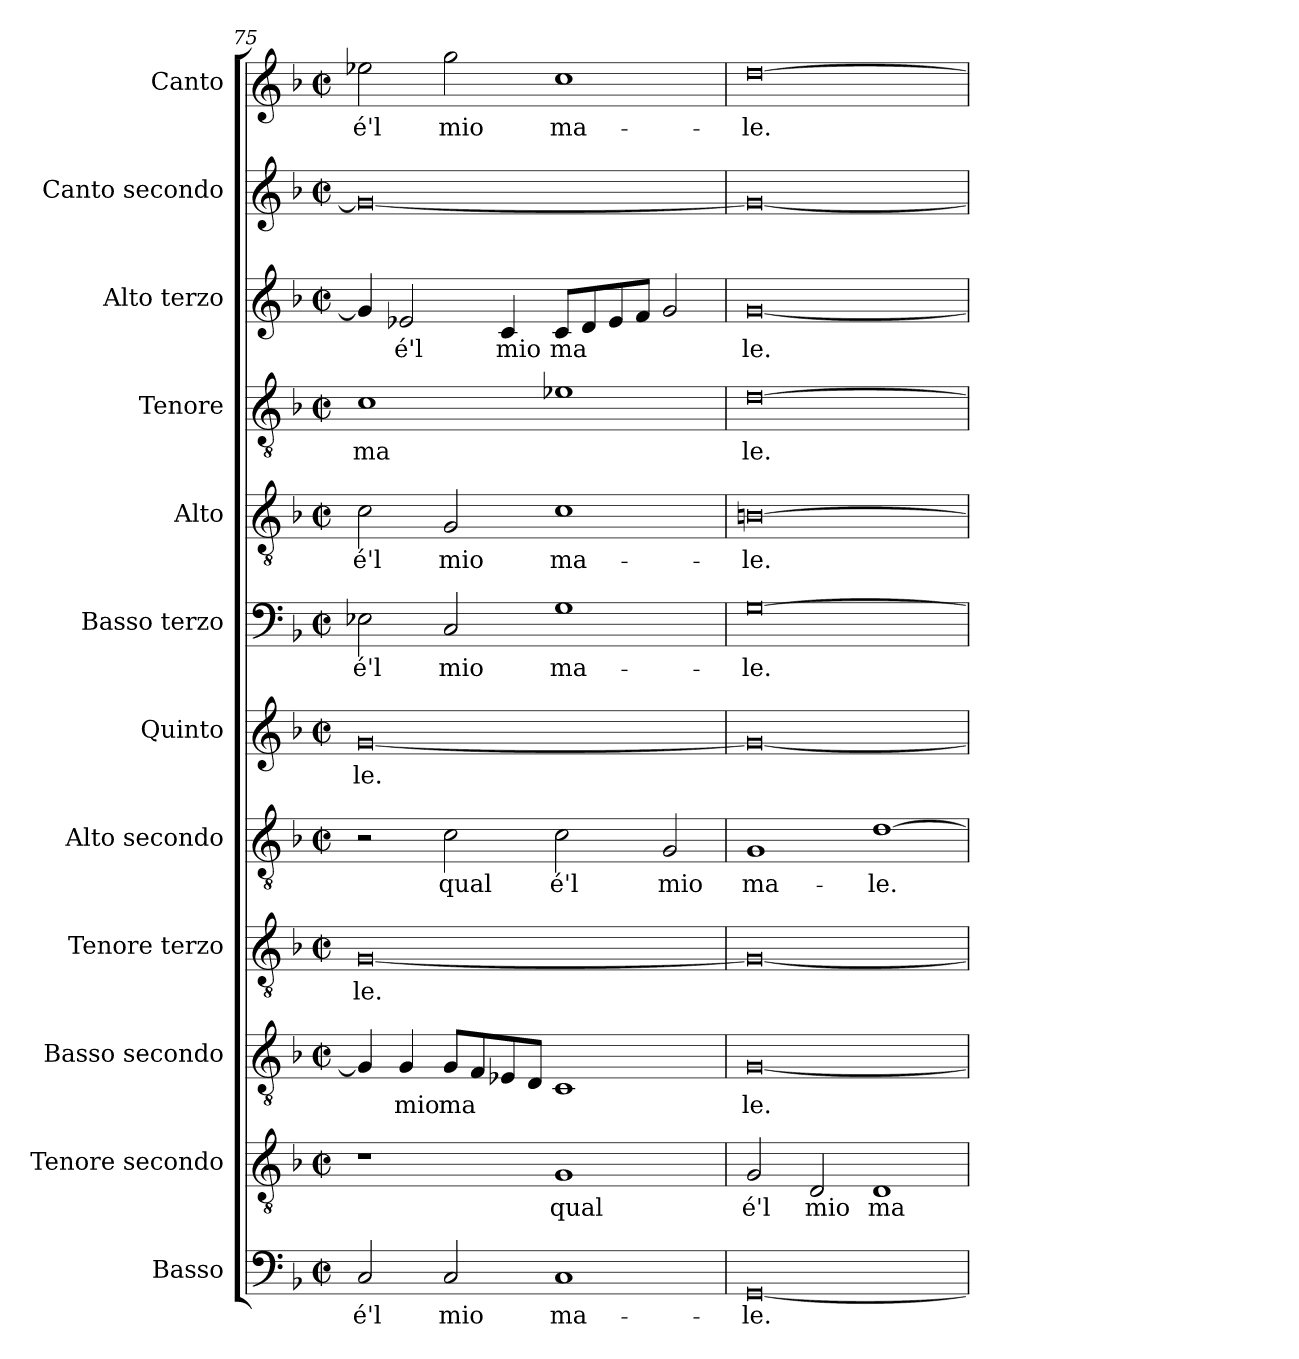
**kern	**text	**kern	**text	**kern	**text	**kern	**text	**kern	**text	**kern	**text	**kern	**text	**kern	**text	**kern	**text	**kern	**text	**kern	**text	**kern	**text
*part12	*part12	*part11	*part11	*part10	*part10	*part9	*part9	*part8	*part8	*part7	*part7	*part6	*part6	*part5	*part5	*part4	*part4	*part3	*part3	*part2	*part2	*part1	*part1
*staff12	*staff12	*staff11	*staff11	*staff10	*staff10	*staff9	*staff9	*staff8	*staff8	*staff7	*staff7	*staff6	*staff6	*staff5	*staff5	*staff4	*staff4	*staff3	*staff3	*staff2	*staff2	*staff1	*staff1
*I"Basso	*	*I"Tenore secondo	*	*I"Basso secondo	*	*I"Tenore terzo	*	*I"Alto secondo	*	*I"Quinto	*	*I"Basso terzo	*	*I"Alto	*	*I"Tenore	*	*I"Alto terzo	*	*I"Canto secondo	*	*I"Canto	*
*	*	*	*	*	*	*	*	*	*	*I'Q	*	*	*	*	*	*	*	*	*	*	*	*	*
*clefF4	*	*clefGv2	*	*clefGv2	*	*clefGv2	*	*clefGv2	*	*clefG2	*	*clefF4	*	*clefGv2	*	*clefGv2	*	*clefG2	*	*clefG2	*	*clefG2	*
*k[b-]	*	*k[b-]	*	*k[b-]	*	*k[b-]	*	*k[b-]	*	*k[b-]	*	*k[b-]	*	*k[b-]	*	*k[b-]	*	*k[b-]	*	*k[b-]	*	*k[b-]	*
*F:	*	*F:	*	*F:	*	*F:	*	*F:	*	*F:	*	*F:	*	*F:	*	*F:	*	*F:	*	*F:	*	*F:	*
*M2/2	*	*M2/2	*	*M2/2	*	*M2/2	*	*M2/2	*	*M2/2	*	*M2/2	*	*M2/2	*	*M2/2	*	*M2/2	*	*M2/2	*	*M2/2	*
*met(c|)	*	*met(c|)	*	*met(c|)	*	*met(c|)	*	*met(c|)	*	*met(c|)	*	*met(c|)	*	*met(c|)	*	*met(c|)	*	*met(c|)	*	*met(c|)	*	*met(c|)	*
=75	=75	=75	=75	=75	=75	=75	=75	=75	=75	=75	=75	=75	=75	=75	=75	=75	=75	=75	=75	=75	=75	=75	=75
!	!LO:LY:b:cj	!	!	!	!LO:LY:b:cj	!	!LO:LY:b:cj	!	!	!	!LO:LY:b:cj	!	!LO:LY:b:rj	!	!LO:LY:b:rj	!	!LO:LY:b:rj	!	!LO:LY:b:rj	!	!LO:LY:b:rj	!	!LO:LY:b:cj
2C/	é'l	1r	.	4G/]	.	[<0G	-le.	2r	.	[<0g	-le.	2E-X\	é'l	2c\	é'l	1c	ma-	4g/]	.	0g_<	.	2ee-X\	é'l
!	!	!	!	!	!LO:LY:b:cj	!	!	!	!	!	!	!	!	!	!	!	!	!	!LO:LY:b:rj	!	!	!	!
.	.	.	.	4G/	mio	.	.	.	.	.	.	.	.	.	.	.	.	2e-X/	é'l	.	.	.	.
!	!LO:LY:b:cj	!	!	!	!LO:LY:b:cj	!	!	!	!LO:LY:b:cj	!	!	!	!LO:LY:b:rj	!	!LO:LY:b:rj	!	!	!	!	!	!	!	!LO:LY:b:cj
2C/	mio	.	.	8G/L	ma-	.	.	2c\	qual	.	.	2C/	mio	2G/	mio	.	.	.	.	.	.	2gg\	mio
!	!	!	!	!	!LO:LY:b:cj	!	!	!	!	!	!	!	!	!	!	!	!	!	!	!	!	!	!
.	.	.	.	8F/	--	.	.	.	.	.	.	.	.	.	.	.	.	.	.	.	.	.	.
!	!	!	!	!	!LO:LY:b:cj	!	!	!	!	!	!	!	!	!	!	!	!	!	!LO:LY:b:rj	!	!	!	!
.	.	.	.	8E-X/	--	.	.	.	.	.	.	.	.	.	.	.	.	4c/	mio	.	.	.	.
!	!	!	!	!	!LO:LY:b:cj	!	!	!	!	!	!	!	!	!	!	!	!	!	!	!	!	!	!
.	.	.	.	8D/J	--	.	.	.	.	.	.	.	.	.	.	.	.	.	.	.	.	.	.
!	!LO:LY:b:cj	!	!LO:LY:b:cj	!	!LO:LY:b:cj	!	!	!	!LO:LY:b:cj	!	!	!	!LO:LY:b:rj	!	!LO:LY:b:rj	!	!LO:LY:b:rj	!	!LO:LY:b:rj	!	!	!	!LO:LY:b:cj
1C	ma-	1G	qual	1C	--	.	.	2c\	é'l	.	.	1G	ma-	1c	ma-	1e-X	--	8c/L	ma-	.	.	1cc	ma-
!	!	!	!	!	!	!	!	!	!	!	!	!	!	!	!	!	!	!	!LO:LY:b:rj	!	!	!	!
.	.	.	.	.	.	.	.	.	.	.	.	.	.	.	.	.	.	8d/	--	.	.	.	.
!	!	!	!	!	!	!	!	!	!	!	!	!	!	!	!	!	!	!	!LO:LY:b:rj	!	!	!	!
.	.	.	.	.	.	.	.	.	.	.	.	.	.	.	.	.	.	8e-/	--	.	.	.	.
!	!	!	!	!	!	!	!	!	!	!	!	!	!	!	!	!	!	!	!LO:LY:b:rj	!	!	!	!
.	.	.	.	.	.	.	.	.	.	.	.	.	.	.	.	.	.	8f/J	--	.	.	.	.
!	!	!	!	!	!	!	!	!	!LO:LY:b:cj	!	!	!	!	!	!	!	!	!	!LO:LY:b:rj	!	!	!	!
.	.	.	.	.	.	.	.	2G/	mio	.	.	.	.	.	.	.	.	2g/	--	.	.	.	.
=76	=76	=76	=76	=76	=76	=76	=76	=76	=76	=76	=76	=76	=76	=76	=76	=76	=76	=76	=76	=76	=76	=76	=76
!	!LO:LY:b:cj	!	!LO:LY:b:cj	!	!LO:LY:b:cj	!	!LO:LY:b:cj	!	!LO:LY:b:cj	!	!LO:LY:b:cj	!	!LO:LY:b:rj	!	!LO:LY:b:rj	!	!LO:LY:b:rj	!	!LO:LY:b:rj	!	!LO:LY:b:rj	!	!LO:LY:b:cj
[<0GG	-le.	2G/	é'l	[<0G	-le.	0G_<	.	1G	ma-	0g_<	.	[>0G	-le.	[>0Bn	-le.	[>0d	-le.	[<0g	-le.	0g_<	.	[>0dd	-le.
!	!	!	!LO:LY:b:cj	!	!	!	!	!	!	!	!	!	!	!	!	!	!	!	!	!	!	!	!
.	.	2D/	mio	.	.	.	.	.	.	.	.	.	.	.	.	.	.	.	.	.	.	.	.
!	!	!	!LO:LY:b:cj	!	!	!	!	!	!LO:LY:b:cj	!	!	!	!	!	!	!	!	!	!	!	!	!	!
.	.	1D	ma-	.	.	.	.	[>1d	-le.	.	.	.	.	.	.	.	.	.	.	.	.	.	.
=	=	=	=	=	=	=	=	=	=	=	=	=	=	=	=	=	=	=	=	=	=	=	=
*-	*-	*-	*-	*-	*-	*-	*-	*-	*-	*-	*-	*-	*-	*-	*-	*-	*-	*-	*-	*-	*-	*-	*-
